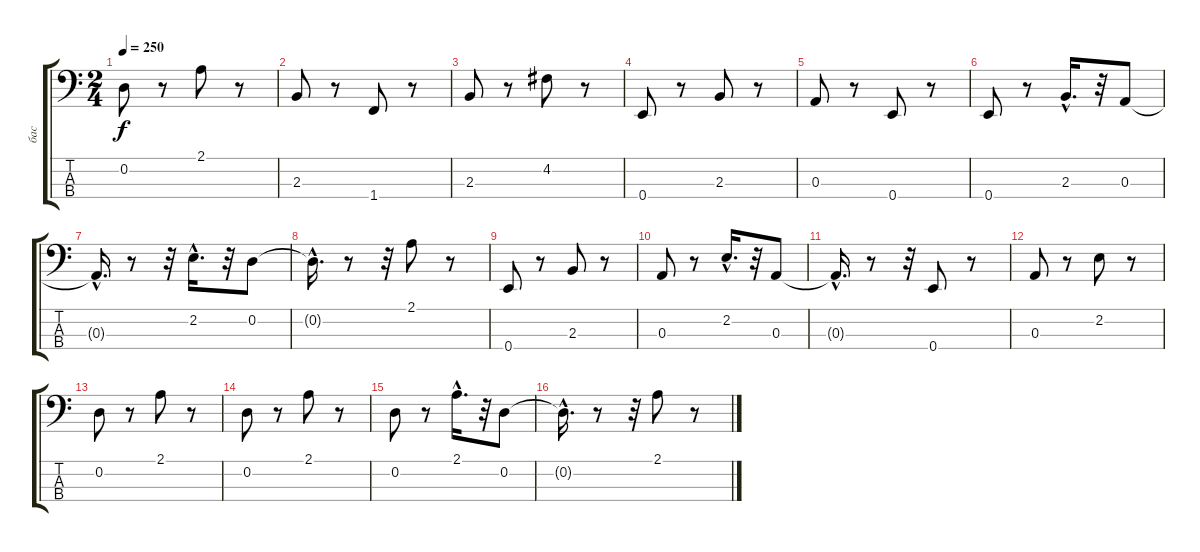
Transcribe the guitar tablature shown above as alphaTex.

\track ("бас" "бас") {instrument acousticguitarsteel}
\staff {score tabs}
\tuning (G2 D2 A1 E1) {hide}
\ts (2 4)
\tempo 250
\clef f4
\ks c
0.2.8{dy f} r.8 2.1.8 r.8 |
2.3.8 r.8 1.4.8 r.8 |
2.3.8 r.8 4.2.8 r.8 |
0.4.8 r.8 2.3.8 r.8 |
0.3.8 r.8 0.4.8 r.8 |
0.4.8 r.8 2.3{hac}.16{d} r.32 0.3.8 |
0.3{hac t}.16{d} r.8 r.32 2.2{hac}.16{d} r.32 0.2.8 |
0.2{hac t}.16{d} r.8 r.32 2.1.8 r.8 |
0.4.8 r.8 2.3.8 r.8 |
0.3.8 r.8 2.2{hac}.16{d} r.32 0.3.8 |
0.3{hac t}.16{d} r.8 r.32 0.4.8 r.8 |
0.3.8 r.8 2.2.8 r.8 |
0.2.8 r.8 2.1.8 r.8 |
0.2.8 r.8 2.1.8 r.8 |
0.2.8 r.8 2.1{hac}.16{d} r.32 0.2.8 |
0.2{hac t}.16{d} r.8 r.32 2.1.8 r.8
